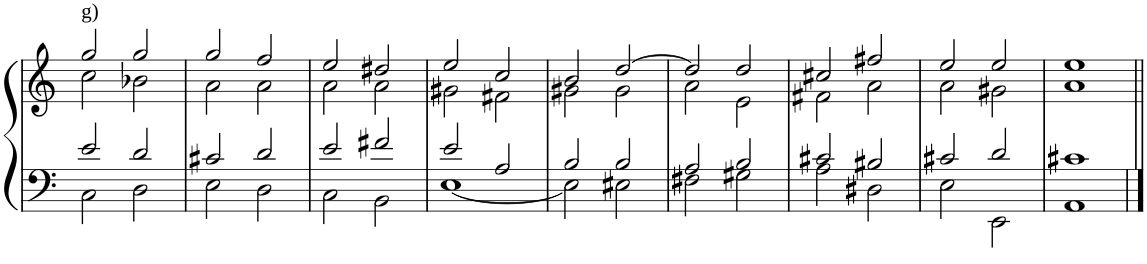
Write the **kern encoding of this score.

**kern	**kern
*part1	*part1
*staff2	*staff1
*I"Piano	*
*I'Pno	*
!!LO:PB:g=z
*clefF4	*clefG2
*k[]	*k[]
*M1/1	*M1/1
=44	=44
*^	*^
*	*^	*	*
!	!	!	!LO:TX:a:t=g)	!
1ryy	2e/	2C\	2gg/	2cc\
.	2d/	2D\	2gg/	2b-X\
=45	=45	=45	=45	=45
1ryy	2c#X/	2E\	2gg/	2a\
.	2d/	2D\	2ff/	2a\
=46	=46	=46	=46	=46
1ryy	2e/	2C\	2ee/	2a\
.	2f#X/	2BB\	2dd#X/	2a\
=47	=47	=47	=47	=47
1ryy	2e/	[1E	2ee/	2g#X\
.	2A/	.	2cc/	2f#X\
=48	=48	=48	=48	=48
1ryy	2B/	2E\]	2b/	2g#X\
.	2B/	2E#X\	[2dd/	2g#\
=49	=49	=49	=49	=49
1ryy	2A/	2F#X\	2dd/]	2a\
.	2B/	2G#X\	2dd/	2e\
=50	=50	=50	=50	=50
1ryy	2c#X/	2A\	2cc#X/	2f#X\
.	2B#X/	2D#X\	2ff#X/	2a\
=51	=51	=51	=51	=51
1ryy	2c#X/	2E\	2ee/	2a\
.	2d/	2EE\	2ee/	2g#X\
=52	=52	=52	=52	=52
1ryy	1c#X	1AA	1ee	1a
*v	*v	*v	*	*
*	*v	*v
=||	=||
*-	*-
